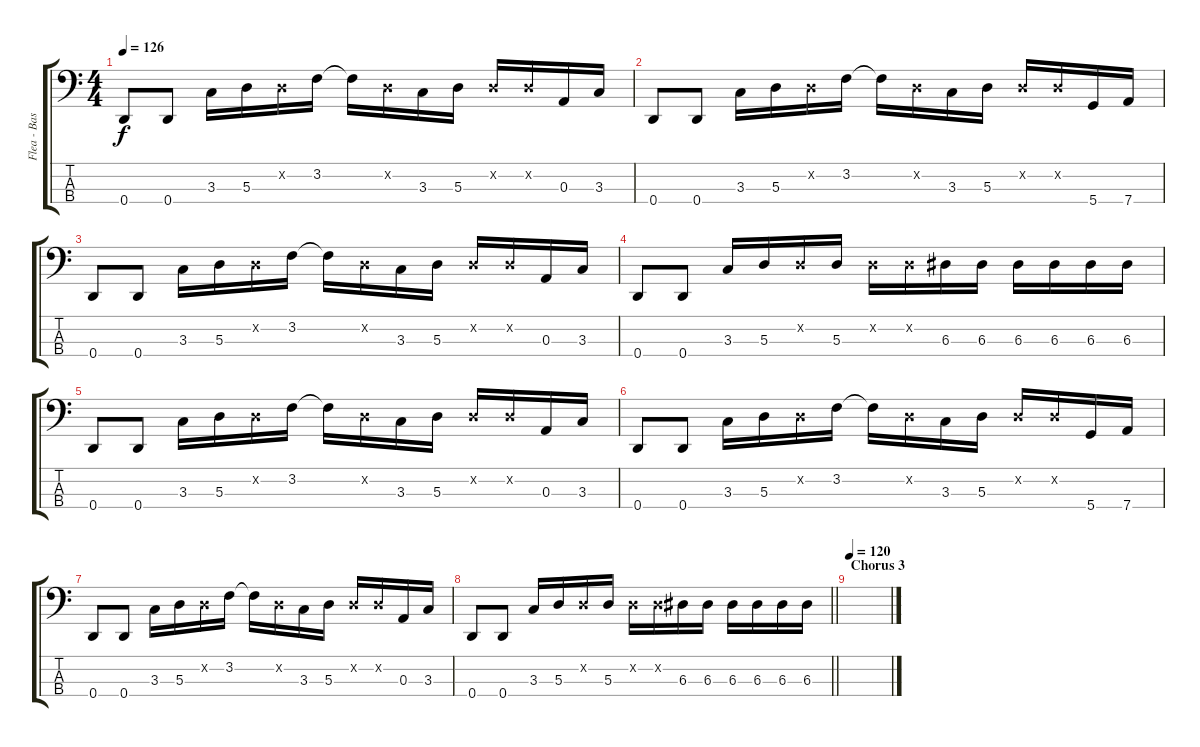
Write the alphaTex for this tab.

\track ("Flea - Bass Distortion" "Flea - Bas") {instrument overdrivenguitar}
\staff {score tabs}
\tuning (G2 D2 A1 D1) {hide}
\ts (4 4)
\tempo 126
\clef f4
\ks c
0.4.8{dy f} 0.4.8 3.3.16 5.3.16 0.2{x}.16 3.2.16 3.2{t}.16 0.2{x}.16 3.3.16 5.3.16 0.2{x}.16 0.2{x}.16 0.3.16 3.3.16 |
0.4.8 0.4.8 3.3.16 5.3.16 0.2{x}.16 3.2.16 3.2{t}.16 0.2{x}.16 3.3.16 5.3.16 0.2{x}.16 0.2{x}.16 5.4.16 7.4.16 |
0.4.8 0.4.8 3.3.16 5.3.16 0.2{x}.16 3.2.16 3.2{t}.16 0.2{x}.16 3.3.16 5.3.16 0.2{x}.16 0.2{x}.16 0.3.16 3.3.16 |
0.4.8 0.4.8 3.3.16 5.3.16 0.2{x}.16 5.3.16 0.2{x}.16 0.2{x}.16 6.3.16 6.3.16 6.3.16 6.3.16 6.3.16 6.3.16 |
0.4.8 0.4.8 3.3.16 5.3.16 0.2{x}.16 3.2.16 3.2{t}.16 0.2{x}.16 3.3.16 5.3.16 0.2{x}.16 0.2{x}.16 0.3.16 3.3.16 |
0.4.8 0.4.8 3.3.16 5.3.16 0.2{x}.16 3.2.16 3.2{t}.16 0.2{x}.16 3.3.16 5.3.16 0.2{x}.16 0.2{x}.16 5.4.16 7.4.16 |
0.4.8 0.4.8 3.3.16 5.3.16 0.2{x}.16 3.2.16 3.2{t}.16 0.2{x}.16 3.3.16 5.3.16 0.2{x}.16 0.2{x}.16 0.3.16 3.3.16 |
\barLineRight lightlight
0.4.8 0.4.8 3.3.16 5.3.16 0.2{x}.16 5.3.16 0.2{x}.16 0.2{x}.16 6.3.16 6.3.16 6.3.16 6.3.16 6.3.16 6.3.16 |
\section ("" "Chorus 3")
\tempo 120
